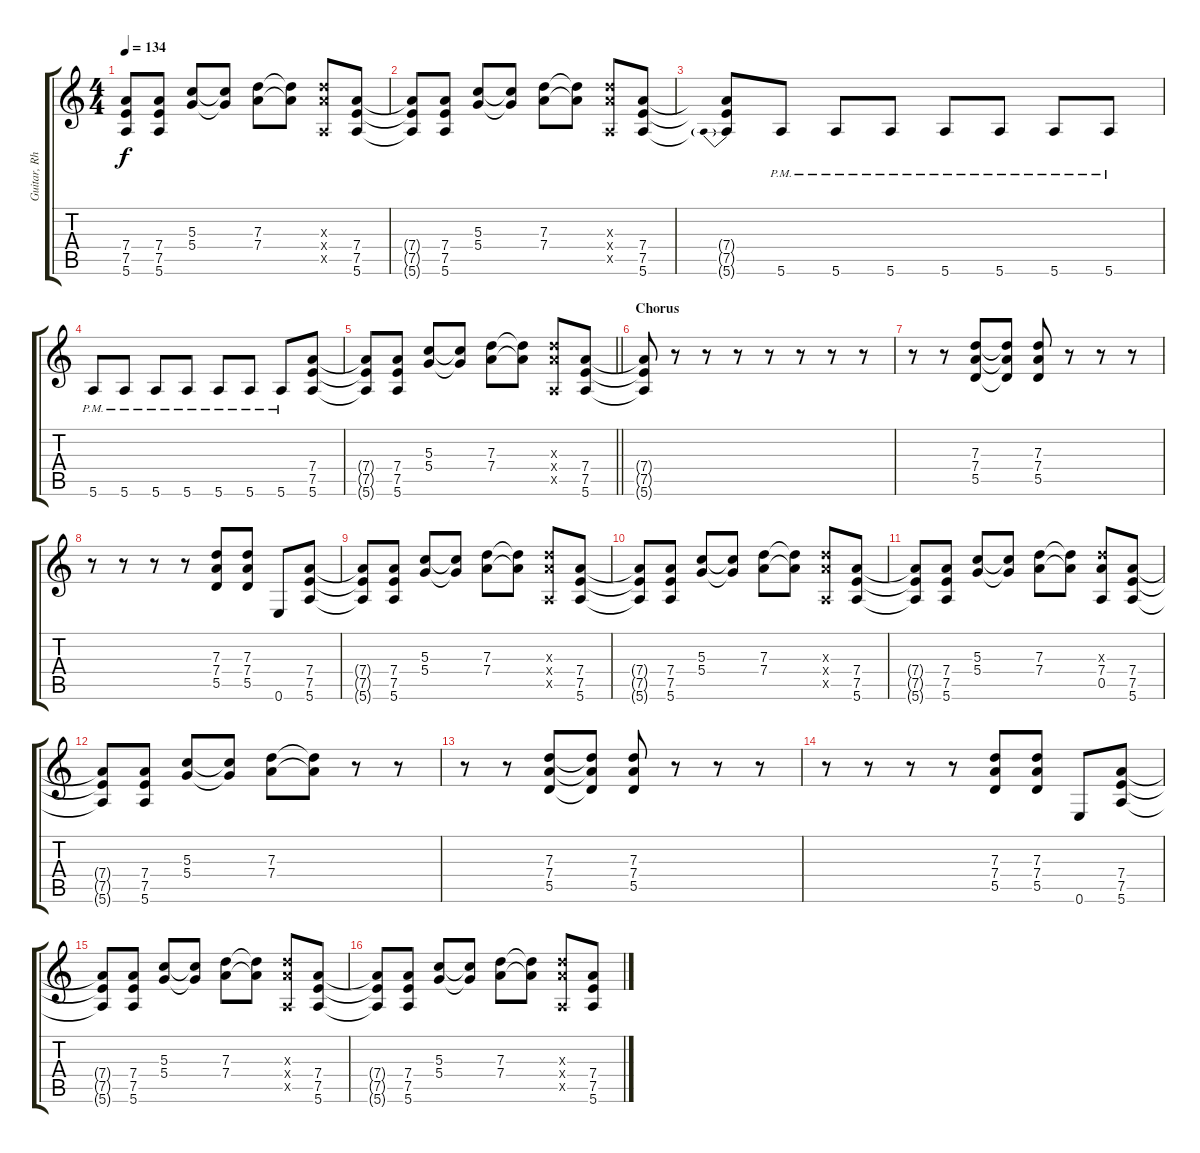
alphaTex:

\track ("Guitar, Rhythm" "Guitar, Rh") {instrument overdrivenguitar}
\staff {score tabs}
\tuning (E4 B3 G3 D3 A2 E2) {hide}
\ts (4 4)
\tempo 134
\clef g2
\ks c
(7.4{t} 7.5{t} 5.6{t}).8{dy f} (7.4 7.5 5.6).8 (5.3 5.4).8 (5.3{t} 5.4{t}).8 (7.3 7.4).8 (7.3{t} 7.4{t}).8 (7.3{x} 7.4{x} 0.5{x}).8 (7.4 7.5 5.6).8 |
(7.4{t} 7.5{t} 5.6{t}).8 (7.4 7.5 5.6).8 (5.3 5.4).8 (5.3{t} 5.4{t}).8 (7.3 7.4).8 (7.3{t} 7.4{t}).8 (7.3{x} 7.4{x} 0.5{x}).8 (7.4 7.5 5.6).8 |
(7.4{t} 7.5{t} 5.6{be (prebend 0 2 60 2) t}).8 5.6{pm}.8 5.6{pm}.8 5.6{pm}.8 5.6{pm}.8 5.6{pm}.8 5.6{pm}.8 5.6{pm}.8 |
5.6{pm}.8 5.6{pm}.8 5.6{pm}.8 5.6{pm}.8 5.6{pm}.8 5.6{pm}.8 5.6{pm}.8 (7.4 7.5 5.6).8 |
\barLineRight lightlight
(7.4{t} 7.5{t} 5.6{t}).8 (7.4 7.5 5.6).8 (5.3 5.4).8 (5.3{t} 5.4{t}).8 (7.3 7.4).8 (7.3{t} 7.4{t}).8 (7.3{x} 7.4{x} 0.5{x}).8 (7.4 7.5 5.6).8 |
\section ("" "Chorus")
(7.4{t} 7.5{t} 5.6{t}).8 r.8 r.8 r.8 r.8 r.8 r.8 r.8 |
r.8 r.8 (7.3 7.4 5.5).8 (7.3{t} 7.4{t} 5.5{t}).8 (7.3 7.4 5.5).8 r.8 r.8 r.8 |
r.8 r.8 r.8 r.8 (7.3 7.4 5.5).8 (7.3 7.4 5.5).8 0.6.8 (7.4 7.5 5.6).8 |
(7.4{t} 7.5{t} 5.6{t}).8 (7.4 7.5 5.6).8 (5.3 5.4).8 (5.3{t} 5.4{t}).8 (7.3 7.4).8 (7.3{t} 7.4{t}).8 (7.3{x} 7.4{x} 0.5{x}).8 (7.4 7.5 5.6).8 |
(7.4{t} 7.5{t} 5.6{t}).8 (7.4 7.5 5.6).8 (5.3 5.4).8 (5.3{t} 5.4{t}).8 (7.3 7.4).8 (7.3{t} 7.4{t}).8 (7.3{x} 7.4{x} 0.5{x}).8 (7.4 7.5 5.6).8 |
(7.4{t} 7.5{t} 5.6{t}).8 (7.4 7.5 5.6).8 (5.3 5.4).8 (5.3{t} 5.4{t}).8 (7.3 7.4).8 (7.3{t} 7.4{t}).8 (7.3{x} 7.4 0.5).8 (7.4 7.5 5.6).8 |
(7.4{t} 7.5{t} 5.6{t}).8 (7.4 7.5 5.6).8 (5.3 5.4).8 (5.3{t} 5.4{t}).8 (7.3 7.4).8 (7.3{t} 7.4{t}).8 r.8 r.8 |
r.8 r.8 (7.3 7.4 5.5).8 (7.3{t} 7.4{t} 5.5{t}).8 (7.3 7.4 5.5).8 r.8 r.8 r.8 |
r.8 r.8 r.8 r.8 (7.3 7.4 5.5).8 (7.3 7.4 5.5).8 0.6.8 (7.4 7.5 5.6).8 |
(7.4{t} 7.5{t} 5.6{t}).8 (7.4 7.5 5.6).8 (5.3 5.4).8 (5.3{t} 5.4{t}).8 (7.3 7.4).8 (7.3{t} 7.4{t}).8 (7.3{x} 7.4{x} 0.5{x}).8 (7.4 7.5 5.6).8 |
(7.4{t} 7.5{t} 5.6{t}).8 (7.4 7.5 5.6).8 (5.3 5.4).8 (5.3{t} 5.4{t}).8 (7.3 7.4).8 (7.3{t} 7.4{t}).8 (7.3{x} 7.4{x} 0.5{x}).8 (7.4 7.5 5.6).8
